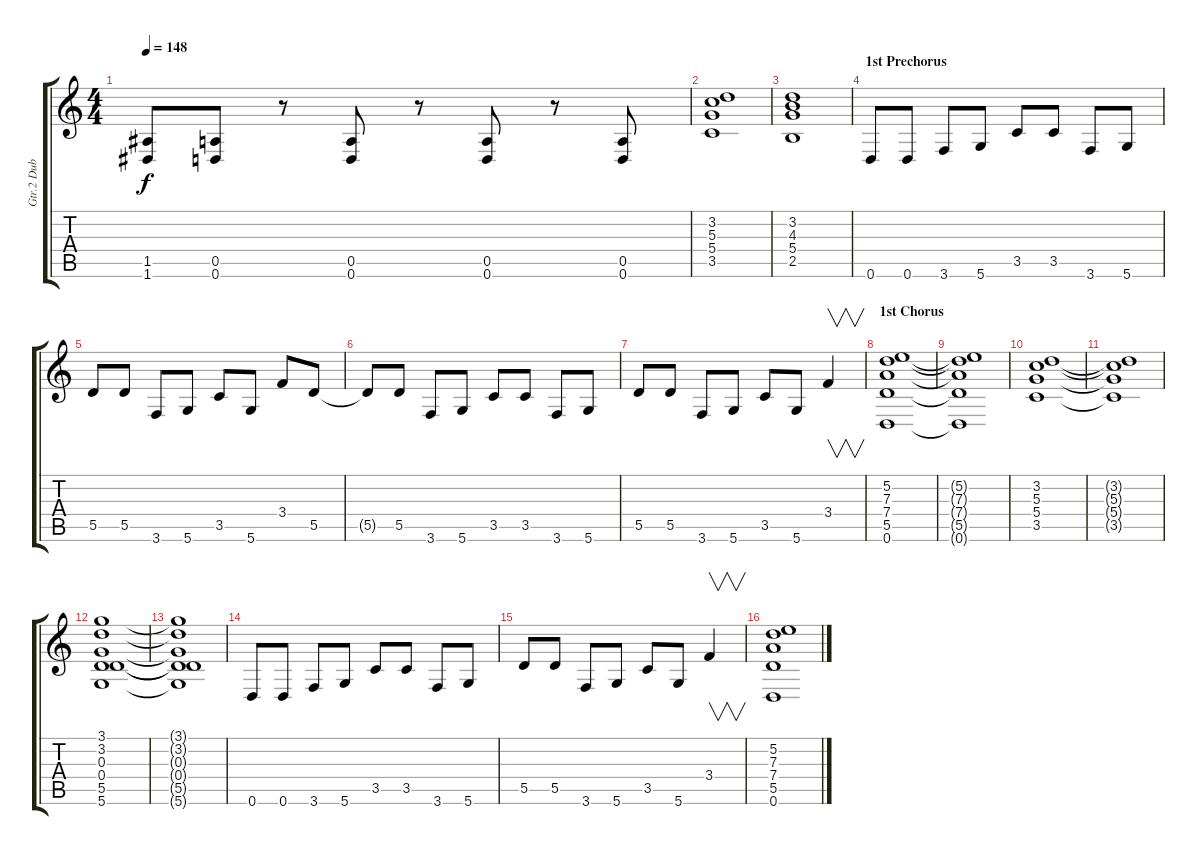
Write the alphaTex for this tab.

\track ("Gtr.2 Dub Gtr.1" "Gtr.2 Dub ") {instrument overdrivenguitar}
\staff {score tabs}
\tuning (E4 B3 G3 D3 A2 D2) {hide}
\ts (4 4)
\tempo 148
\clef g2
\ks c
(1.5 1.6).8{dy f} (0.5 0.6).8 r.8 (0.5 0.6).8 r.8 (0.5 0.6).8 r.8 (0.5 0.6).8 |
(3.2 5.3 5.4 3.5).1 |
(3.2 4.3 5.4 2.5).1 |
\section ("" "1st Prechorus")
0.6.8 0.6.8 3.6.8 5.6.8 3.5.8 3.5.8 3.6.8 5.6.8 |
5.5.8 5.5.8 3.6.8 5.6.8 3.5.8 5.6.8 3.4.8 5.5.8 |
5.5{t}.8 5.5.8 3.6.8 5.6.8 3.5.8 3.5.8 3.6.8 5.6.8 |
5.5.8 5.5.8 3.6.8 5.6.8 3.5.8 5.6.8 3.4.4{v} |
\section ("" "1st Chorus")
(5.2 7.3 7.4 5.5 0.6).1 |
(5.2{t} 7.3{t} 7.4{t} 5.5{t} 0.6{t}).1 |
(3.2 5.3 5.4 3.5).1 |
(3.2{t} 5.3{t} 5.4{t} 3.5{t}).1 |
(3.1 3.2 0.3 0.4 5.5 5.6).1 |
(3.1{t} 3.2{t} 0.3{t} 0.4{t} 5.5{t} 5.6{t}).1 |
0.6.8 0.6.8 3.6.8 5.6.8 3.5.8 3.5.8 3.6.8 5.6.8 |
5.5.8 5.5.8 3.6.8 5.6.8 3.5.8 5.6.8 3.4.4{v} |
(5.2 7.3 7.4 5.5 0.6).1
